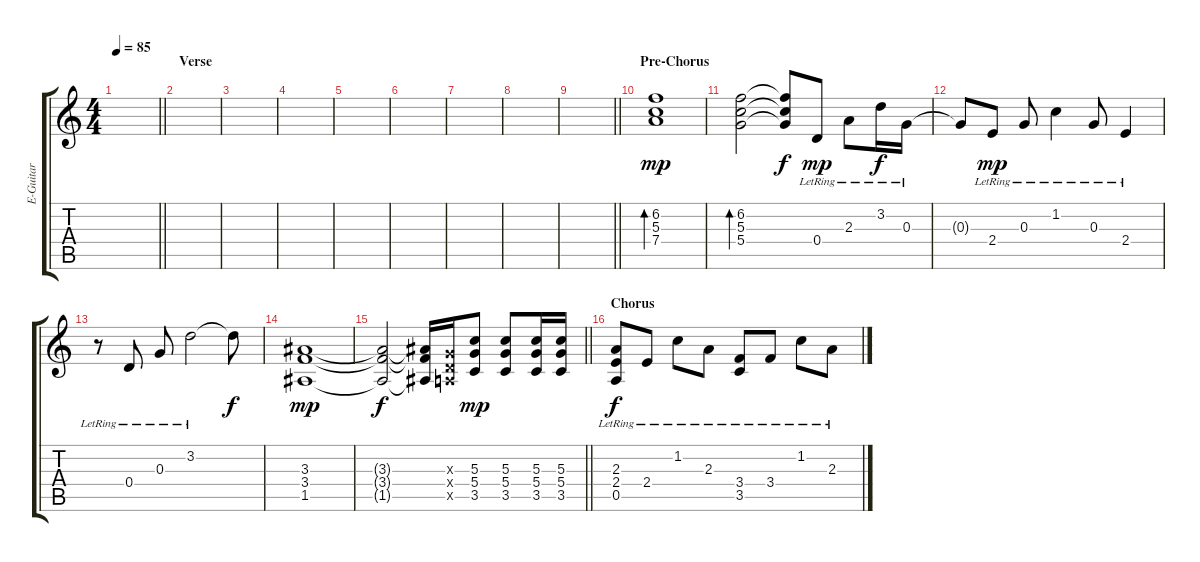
\track ("E-Guitar" "E-Guitar") {instrument electricguitarclean}
\staff {score tabs}
\tuning (E4 B3 G3 D3 A2 E2) {hide}
\ts (4 4)
\tempo 85
\clef g2
\barLineRight lightlight
\ks c
|
\section ("" "Verse")
|
|
|
|
|
|
|
\barLineRight lightlight
|
\section ("" "Pre-Chorus")
(6.2 5.3 7.4).1{bd 240 dy mp} |
(6.2 5.3 5.4).2{bd 240} (6.2{t} 5.3{t} 5.4{t}).8{dy f} 0.4{lr}.8{dy mp} 2.3{lr}.8 3.2{lr}.16{dy f} 0.3{lr}.16 |
0.3{t}.8 2.4{lr}.8{dy mp} 0.3{lr}.8 1.2{lr}.4 0.3{lr}.8 2.4{lr}.4 |
r.8 0.4{lr}.8 0.3{lr}.8 3.2{lr}.2 3.2{t}.8{dy f} |
(3.3 3.4 1.5).1{dy mp} |
\barLineRight lightlight
(3.3{t} 3.4{t} 1.5{t}).2{dy f} (3.3{t} 3.4{t} 1.5{t}).16 (0.3{x} 0.4{x} 0.5{x}).16 (5.3 5.4 3.5).8{dy mp} (5.3 5.4 3.5).8 (5.3 5.4 3.5).16 (5.3 5.4 3.5).16 |
\section ("" "Chorus")
(2.3{lr} 2.4{lr} 0.5{lr}).8{dy f} 2.4{lr}.8 1.2{lr}.8 2.3{lr}.8 (3.4{lr} 3.5{lr}).8 3.4{lr}.8 1.2{lr}.8 2.3{lr}.8
